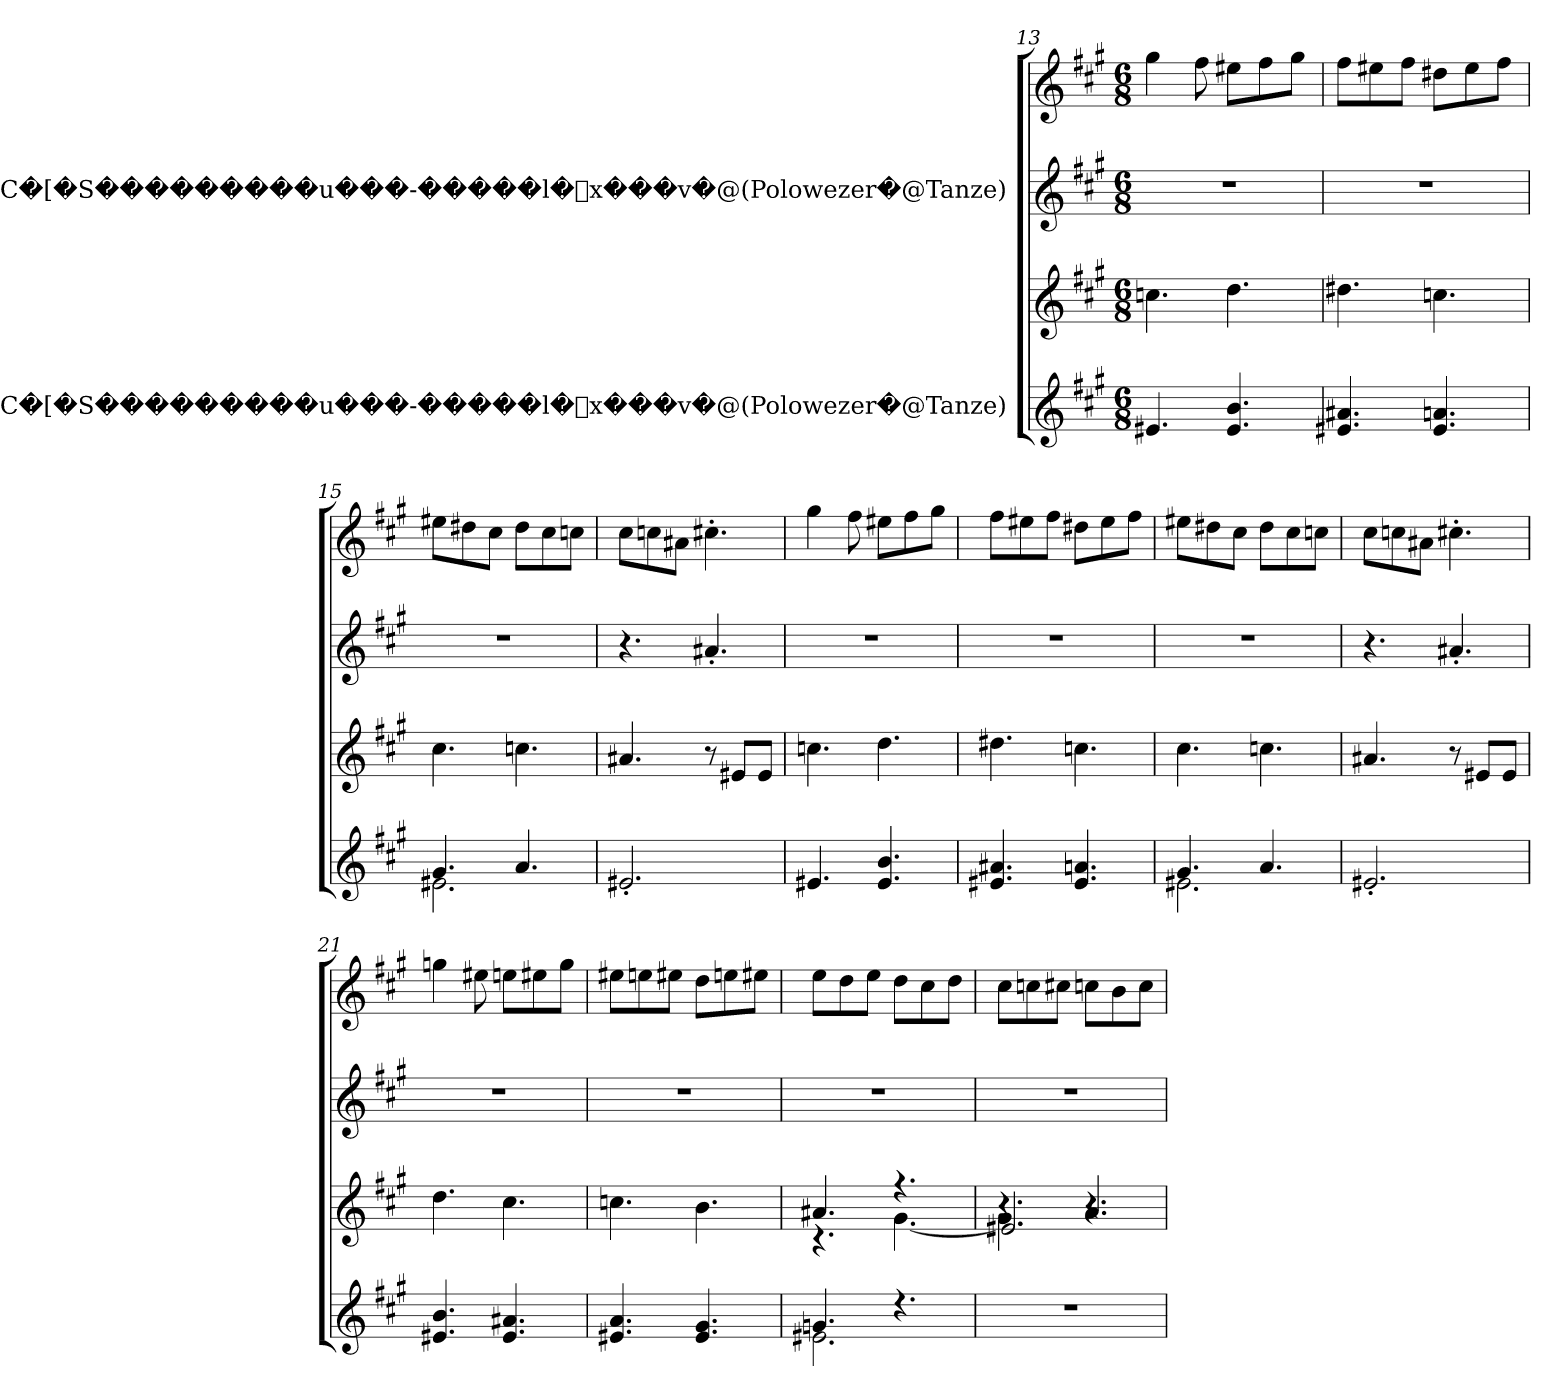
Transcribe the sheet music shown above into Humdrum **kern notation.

**kern	**kern	**kern	**kern
*part2	*part2	*part1	*part1
*staff4	*staff3	*staff2	*staff1
*I"钢琴, �C�[�S���������u���-�����l�ݗx���v�@(Polowezer�@Tanze)	*	*I"钢琴, �C�[�S���������u���-�����l�ݗx���v�@(Polowezer�@Tanze)	*
*clefG2	*clefG2	*clefG2	*clefG2
*k[f#c#g#]	*k[f#c#g#]	*k[f#c#g#]	*k[f#c#g#]
*M6/8	*M6/8	*M6/8	*M6/8
=13	=13	=13	=13
4.e#X/	4.ccn\	2.r	4gg#\
.	.	.	8ff#\
4.e#/ 4.b/	4.dd\	.	8ee#X\L
.	.	.	8ff#\
.	.	.	8gg#\J
!!LO:LB:g=z
=14	=14	=14	=14
4.e#X/ 4.a#X/	4.dd#X\	2.r	8ff#\L
.	.	.	8ee#X\
.	.	.	8ff#\J
4.e#/ 4.an/	4.ccn\	.	8dd#X\L
.	.	.	8ee#\
.	.	.	8ff#\J
=15	=15	=15	=15
*^	*	*	*
4.g#/	2.e#X\	4.cc#\	2.r	8ee#X\L
.	.	.	.	8dd#X\
.	.	.	.	8cc#\J
4.a/	.	4.ccn\	.	8dd#\L
.	.	.	.	8cc#\
.	.	.	.	8ccn\J
*v	*v	*	*	*
=16	=16	=16	=16
2.e#X'/	4.a#X/	4.r	8cc#\L
.	.	.	8ccn\
.	.	.	8a#X\J
.	8r	4.a#X'/	4.cc#X'\
.	8e#X/L	.	.
.	8e#/J	.	.
=17	=17	=17	=17
4.e#X/	4.ccn\	2.r	4gg#\
.	.	.	8ff#\
4.e#/ 4.b/	4.dd\	.	8ee#X\L
.	.	.	8ff#\
.	.	.	8gg#\J
!!LO:LB:g=z
=18	=18	=18	=18
4.e#X/ 4.a#X/	4.dd#X\	2.r	8ff#\L
.	.	.	8ee#X\
.	.	.	8ff#\J
4.e#/ 4.an/	4.ccn\	.	8dd#X\L
.	.	.	8ee#\
.	.	.	8ff#\J
=19	=19	=19	=19
*^	*	*	*
4.g#/	2.e#X\	4.cc#\	2.r	8ee#X\L
.	.	.	.	8dd#X\
.	.	.	.	8cc#\J
4.a/	.	4.ccn\	.	8dd#\L
.	.	.	.	8cc#\
.	.	.	.	8ccn\J
*v	*v	*	*	*
=20	=20	=20	=20
2.e#X'/	4.a#X/	4.r	8cc#\L
.	.	.	8ccn\
.	.	.	8a#X\J
.	8r	4.a#X'/	4.cc#X'\
.	8e#X/L	.	.
.	8e#/J	.	.
=21	=21	=21	=21
4.e#X/ 4.b/	4.dd\	2.r	4ggn\
.	.	.	8ee#X\
4.e#/ 4.a#X/	4.cc#\	.	8een\L
.	.	.	8ee#X\
.	.	.	8gg\J
!!LO:PB:g=z
=22	=22	=22	=22
4.e#X/ 4.a/	4.ccn\	2.r	8ee#X\L
.	.	.	8een\
.	.	.	8ee#X\J
4.e#/ 4.g#/	4.b\	.	8dd\L
.	.	.	8een\
.	.	.	8ee#X\J
=23	=23	=23	=23
*^	*^	*	*
4.gn/	2.e#X\	4.a#X/	4.r	2.r	8ee\L
.	.	.	.	.	8dd\
.	.	.	.	.	8ee\J
4.r	.	4.r	[4.g#\	.	8dd\L
.	.	.	.	.	8cc#\
.	.	.	.	.	8dd\J
*v	*v	*	*	*	*
=24	=24	=24	=24	=24
*	*	*^	*	*
2.r	4.r	4.g#\]	2.e#X/	2.r	8cc#\L
.	.	.	.	.	8ccn\
.	.	.	.	.	8cc#X\J
.	4.a/	4.r	.	.	8ccn\L
.	.	.	.	.	8b\
.	.	.	.	.	8cc\J
*	*v	*v	*v	*	*
=	=	=	=
*-	*-	*-	*-
